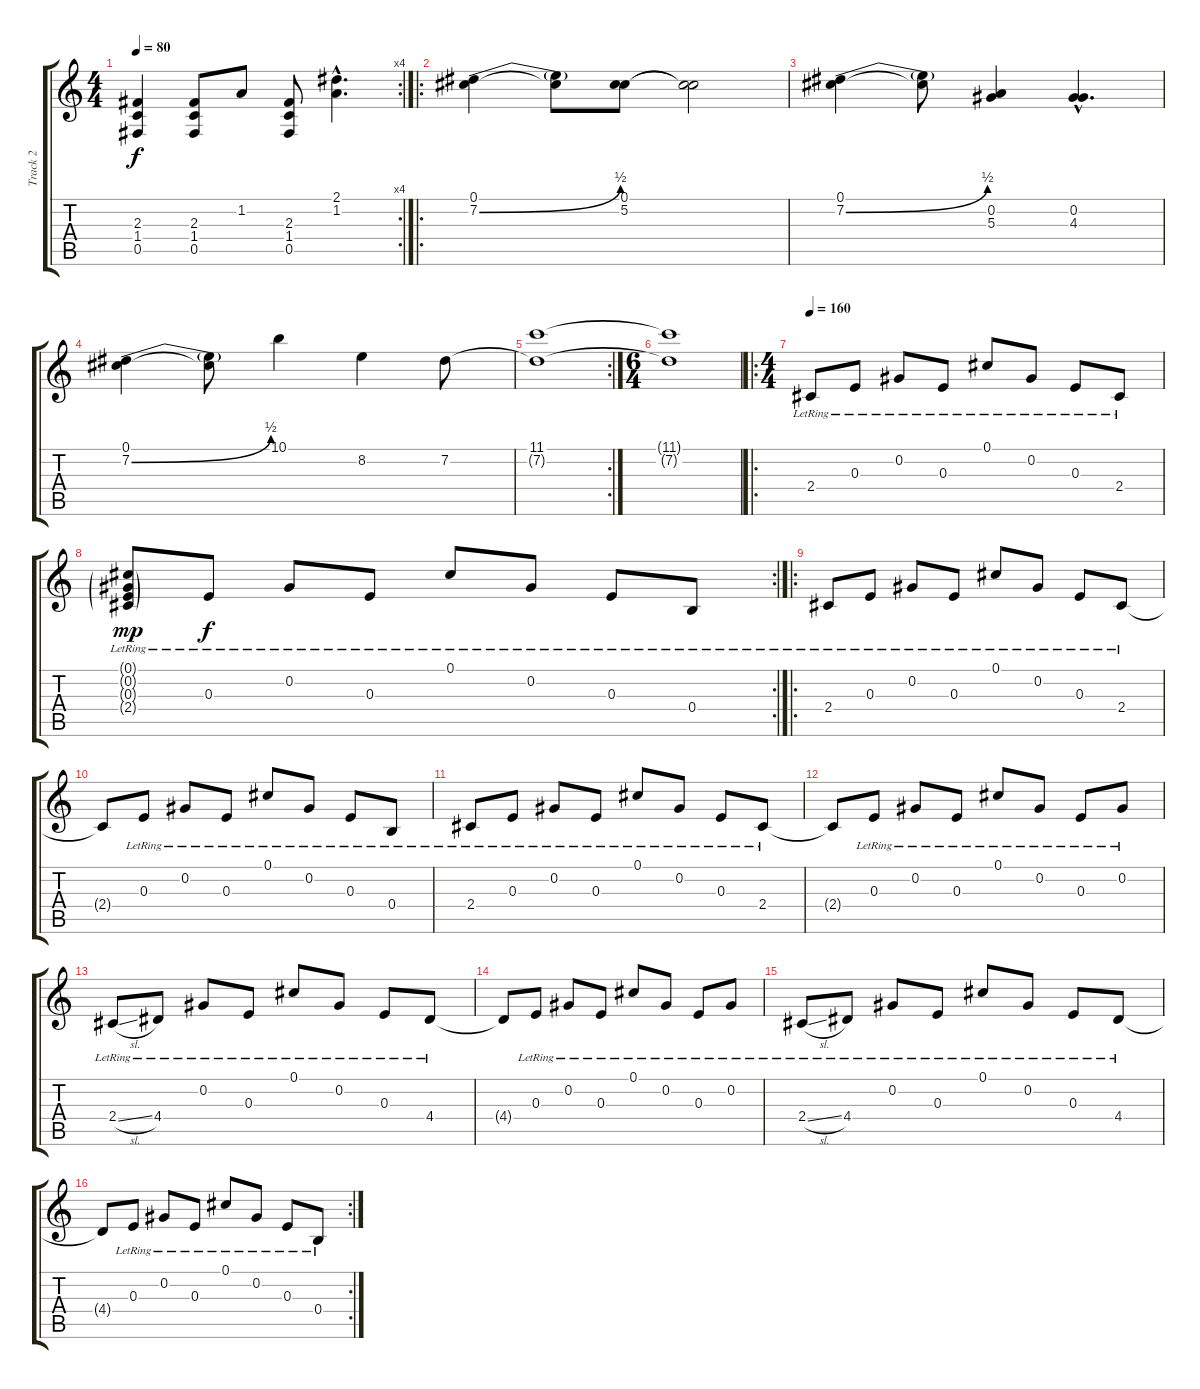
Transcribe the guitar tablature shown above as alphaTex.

\track ("Track 2" "Track 2") {instrument distortionguitar}
\staff {score tabs}
\tuning (Db4 Ab3 E3 B2 Gb2 Db2) {hide}
\rc 4
\ts (4 4)
\tempo 80
\clef g2
\ks c
(2.3 1.4 0.5).4{dy f} (2.3 1.4 0.5).8 1.2.8 (2.3 1.4 0.5).8 (2.1{hac} 1.2{hac}).4{d} |
\ro
(0.1 7.2{be (bend 0 0 60 2)}).4 (0.1{t} 7.2{t}).8 (0.1 5.2).8 (0.1{t} 5.2{t}).2 |
(0.1 7.2{be (bend 0 0 60 2)}).4 (0.1{t} 7.2{t}).8 (0.2 5.3).4 (0.2{hac} 4.3{hac}).4{d} |
(0.1 7.2{be (bend 0 0 60 2)}).4 (0.1{t} 7.2{t}).8 10.1.4 8.2.4 7.2.8 |
\rc 2
(11.1 7.2{t}).1 |
\ts (6 4)
(11.1{t} 7.2{t}).1 |
\ro
\ts (4 4)
\tempo 160
2.4{lr}.8{instrument electricguitarclean} 0.3{lr}.8 0.2{lr}.8 0.3{lr}.8 0.1{lr}.8 0.2{lr}.8 0.3{lr}.8 2.4{lr}.8 |
\rc 2
(0.1{g lr} 0.2{g lr} 0.3{g lr} 2.4{g lr}).8{dy mp} 0.3{lr}.8{dy f} 0.2{lr}.8 0.3{lr}.8 0.1{lr}.8 0.2{lr}.8 0.3{lr}.8 0.4{lr}.8 |
\ro
2.4{lr}.8 0.3{lr}.8 0.2{lr}.8 0.3{lr}.8 0.1{lr}.8 0.2{lr}.8 0.3{lr}.8 2.4{lr}.8 |
2.4{t}.8 0.3{lr}.8 0.2{lr}.8 0.3{lr}.8 0.1{lr}.8 0.2{lr}.8 0.3{lr}.8 0.4{lr}.8 |
2.4{lr}.8 0.3{lr}.8 0.2{lr}.8 0.3{lr}.8 0.1{lr}.8 0.2{lr}.8 0.3{lr}.8 2.4{lr}.8 |
2.4{t}.8 0.3{lr}.8 0.2{lr}.8 0.3{lr}.8 0.1{lr}.8 0.2{lr}.8 0.3{lr}.8 0.2{lr}.8 |
2.4{sl lr}.8 4.4{lr}.8 0.2{lr}.8 0.3{lr}.8 0.1{lr}.8 0.2{lr}.8 0.3{lr}.8 4.4{lr}.8 |
4.4{t}.8 0.3{lr}.8 0.2{lr}.8 0.3{lr}.8 0.1{lr}.8 0.2{lr}.8 0.3{lr}.8 0.2{lr}.8 |
2.4{sl lr}.8 4.4{lr}.8 0.2{lr}.8 0.3{lr}.8 0.1{lr}.8 0.2{lr}.8 0.3{lr}.8 4.4{lr}.8 |
\rc 2
4.4{t}.8 0.3{lr}.8 0.2{lr}.8 0.3{lr}.8 0.1{lr}.8 0.2{lr}.8 0.3{lr}.8 0.4{lr}.8
